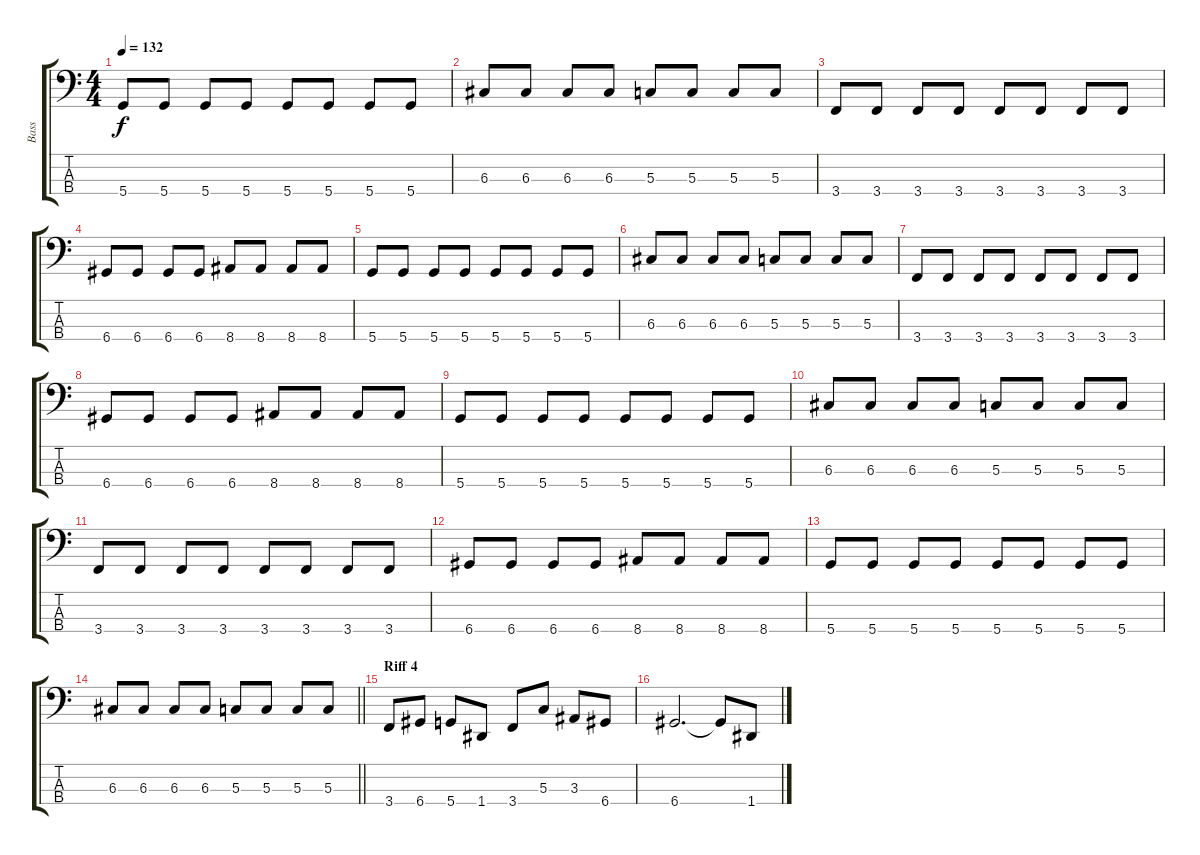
\track ("Bass" "Bass") {instrument electricbassfinger}
\staff {score tabs}
\tuning (F2 C2 G1 D1) {hide}
\ts (4 4)
\tempo 132
\clef f4
\ks c
5.4.8{dy f} 5.4.8 5.4.8 5.4.8 5.4.8 5.4.8 5.4.8 5.4.8 |
6.3.8 6.3.8 6.3.8 6.3.8 5.3.8 5.3.8 5.3.8 5.3.8 |
3.4.8 3.4.8 3.4.8 3.4.8 3.4.8 3.4.8 3.4.8 3.4.8 |
6.4.8 6.4.8 6.4.8 6.4.8 8.4.8 8.4.8 8.4.8 8.4.8 |
5.4.8 5.4.8 5.4.8 5.4.8 5.4.8 5.4.8 5.4.8 5.4.8 |
6.3.8 6.3.8 6.3.8 6.3.8 5.3.8 5.3.8 5.3.8 5.3.8 |
3.4.8 3.4.8 3.4.8 3.4.8 3.4.8 3.4.8 3.4.8 3.4.8 |
6.4.8 6.4.8 6.4.8 6.4.8 8.4.8 8.4.8 8.4.8 8.4.8 |
5.4.8 5.4.8 5.4.8 5.4.8 5.4.8 5.4.8 5.4.8 5.4.8 |
6.3.8 6.3.8 6.3.8 6.3.8 5.3.8 5.3.8 5.3.8 5.3.8 |
3.4.8 3.4.8 3.4.8 3.4.8 3.4.8 3.4.8 3.4.8 3.4.8 |
6.4.8 6.4.8 6.4.8 6.4.8 8.4.8 8.4.8 8.4.8 8.4.8 |
5.4.8 5.4.8 5.4.8 5.4.8 5.4.8 5.4.8 5.4.8 5.4.8 |
\barLineRight lightlight
6.3.8 6.3.8 6.3.8 6.3.8 5.3.8 5.3.8 5.3.8 5.3.8 |
\section ("" "Riff 4")
3.4.8 6.4.8 5.4.8 1.4.8 3.4.8 5.3.8 3.3.8 6.4.8 |
6.4.2{d} 6.4{t}.8 1.4.8
